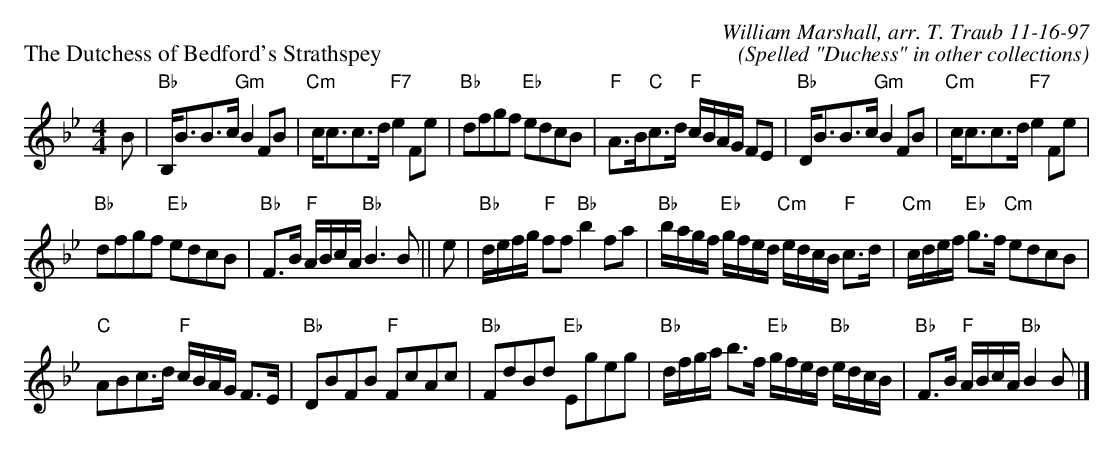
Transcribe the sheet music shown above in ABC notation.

X:1
P: The Dutchess of Bedford's Strathspey
C: William Marshall, arr. T. Traub 11-16-97
C: (Spelled "Duchess" in other collections)
M: 4/4
K: Bb
L: 1/8
B|"Bb"B,<BB>c "Gm"B2 FB|"Cm"c<cc>d "F7"e2 Fe|"Bb"dfgf "Eb"edcB|"F"A>B"C"c>d "F"c/B/A/G/ FE|"Bb"D<BB>c "Gm"B2 FB|"Cm"c<cc>d "F7"e2 Fe|
"Bb"dfgf "Eb"edcB|"Bb"F>B "F"A/B/c/A/ "Bb"B3 B|| e|"Bb"d/e/f/g/ "F"ff "Bb"b2 fa|"Bb"b/a/g/f/ "Eb"g/f/e/d/ "Cm"e/d/c/B/ "F"c>d|"Cm"c/d/e/f/ "Eb"g>f "Cm"edcB|
"C"ABc>d "F"c/B/A/G/ F>E|"Bb"DBFB "F"FcAc|"Bb"FdBd "Eb"Egeg|"Bb"d/f/g/a/ b>f "Eb"g/f/e/d/ "Bb"e/d/c/B/|"Bb"F>B "F"A/B/c/A/ "Bb"B2 B |]
